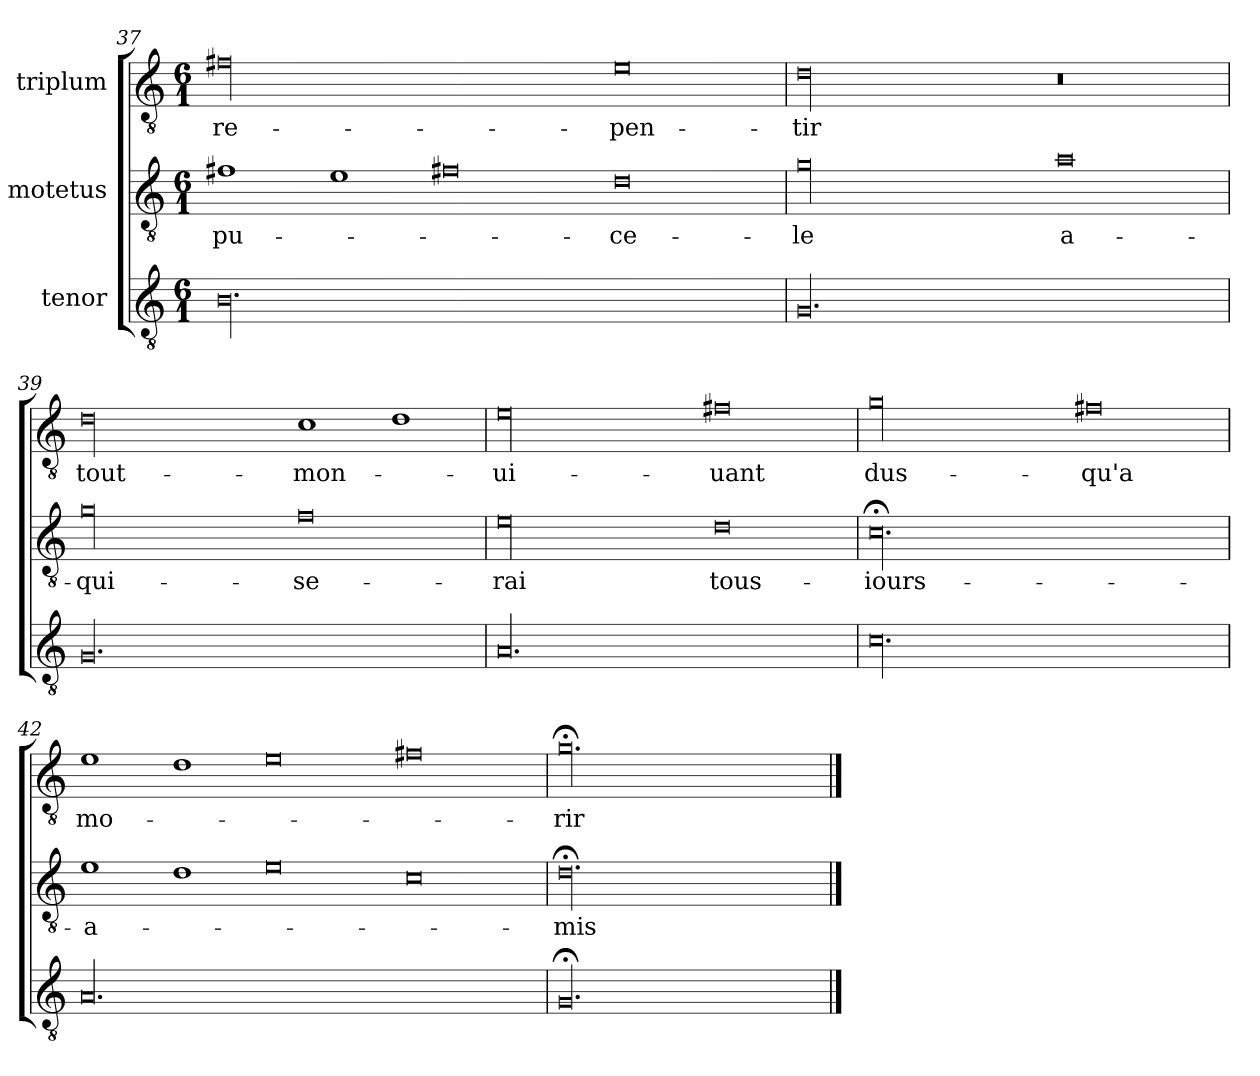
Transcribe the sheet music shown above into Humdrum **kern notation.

**kern	**kern	**text	**kern	**text
*part3	*part2	*part2	*part1	*part1
*staff3	*staff2	*staff2	*staff1	*staff1
*I"tenor	*I"motetus	*	*I"triplum	*
*clefGv2	*clefGv2	*	*clefGv2	*
*k[]	*k[]	*	*k[]	*
*C:	*C:	*	*C:	*
*M6/1	*M6/1	*	*M6/1	*
=37	=37	=37	=37	=37
00.B\	1f#X\	pu-	00f#X\	re-
.	1e\	.	.	.
.	0f#X\	.	.	.
.	0d\	-ce-	0e\	-pen-
=38	=38	=38	=38	=38
00.G/	00g\	-le	00d\	-tir
.	0a\	a-	0r	.
=39	=39	=39	=39	=39
00.G/	00g\	qui-	00d\	tout-
.	0f\	se-	1c\	mon-
.	.	.	1d\	.
=40	=40	=40	=40	=40
00.A/	00e\	-rai	00e\	ui-
.	0d\	tous-	0f#X\	-uant
=41	=41	=41	=41	=41
00.c\	00.c;<\	iours-	00g\	dus-
.	.	.	0f#X\	-qu'a
=42	=42	=42	=42	=42
00.A/	1e\	a-	1e\	mo-
.	1d\	.	1d\	.
.	0e\	.	0e\	.
.	0c\	.	0f#X\	.
=43	=43	=43	=43	=43
00.G;</	00.d;<\	-mis	00.g;<\	-rir
==	==	==	==	==
*-	*-	*-	*-	*-
